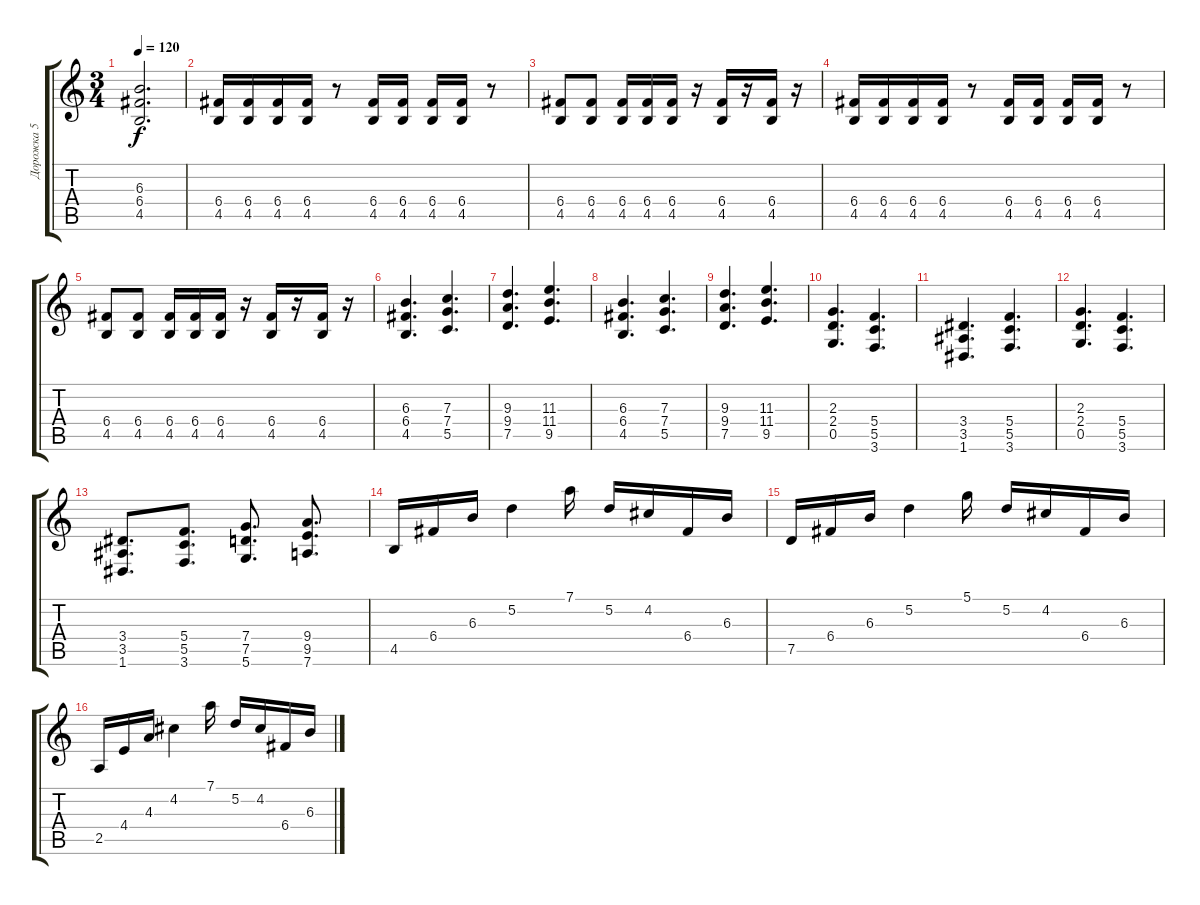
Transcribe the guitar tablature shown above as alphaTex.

\track ("Дорожка 5" "Дорожка 5") {instrument distortionguitar}
\staff {score tabs}
\tuning (D4 A3 F3 C3 G2 D2) {hide}
\ts (3 4)
\tempo 120
\clef g2
\ks c
(6.3{t} 6.4{t} 4.5{t}).2{d dy f} |
(6.4 4.5).16 (6.4 4.5).16 (6.4 4.5).16 (6.4 4.5).16 r.8 (6.4 4.5).16 (6.4 4.5).16 (6.4 4.5).16 (6.4 4.5).16 r.8 |
(6.4 4.5).8 (6.4 4.5).8 (6.4 4.5).16 (6.4 4.5).16 (6.4 4.5).16 r.16 (6.4 4.5).16 r.16 (6.4 4.5).16 r.16 |
(6.4 4.5).16 (6.4 4.5).16 (6.4 4.5).16 (6.4 4.5).16 r.8 (6.4 4.5).16 (6.4 4.5).16 (6.4 4.5).16 (6.4 4.5).16 r.8 |
(6.4 4.5).8 (6.4 4.5).8 (6.4 4.5).16 (6.4 4.5).16 (6.4 4.5).16 r.16 (6.4 4.5).16 r.16 (6.4 4.5).16 r.16 |
(6.3 6.4 4.5).4{d} (7.3 7.4 5.5).4{d} |
(9.3 9.4 7.5).4{d} (11.3 11.4 9.5).4{d} |
(6.3 6.4 4.5).4{d} (7.3 7.4 5.5).4{d} |
(9.3 9.4 7.5).4{d} (11.3 11.4 9.5).4{d} |
(2.3 2.4 0.5).4{d} (5.4 5.5 3.6).4{d} |
(3.4 3.5 1.6).4{d} (5.4 5.5 3.6).4{d} |
(2.3 2.4 0.5).4{d} (5.4 5.5 3.6).4{d} |
(3.4 3.5 1.6).8{d} (5.4 5.5 3.6).8{d} (7.4 7.5 5.6).8{d} (9.4 9.5 7.6).8{d} |
4.5.16 6.4.16 6.3.16 5.2.4 7.1.16 5.2.16 4.2.16 6.4.16 6.3.16 |
7.5.16 6.4.16 6.3.16 5.2.4 5.1.16 5.2.16 4.2.16 6.4.16 6.3.16 |
2.5.16 4.4.16 4.3.16 4.2.4 7.1.16 5.2.16 4.2.16 6.4.16 6.3.16
